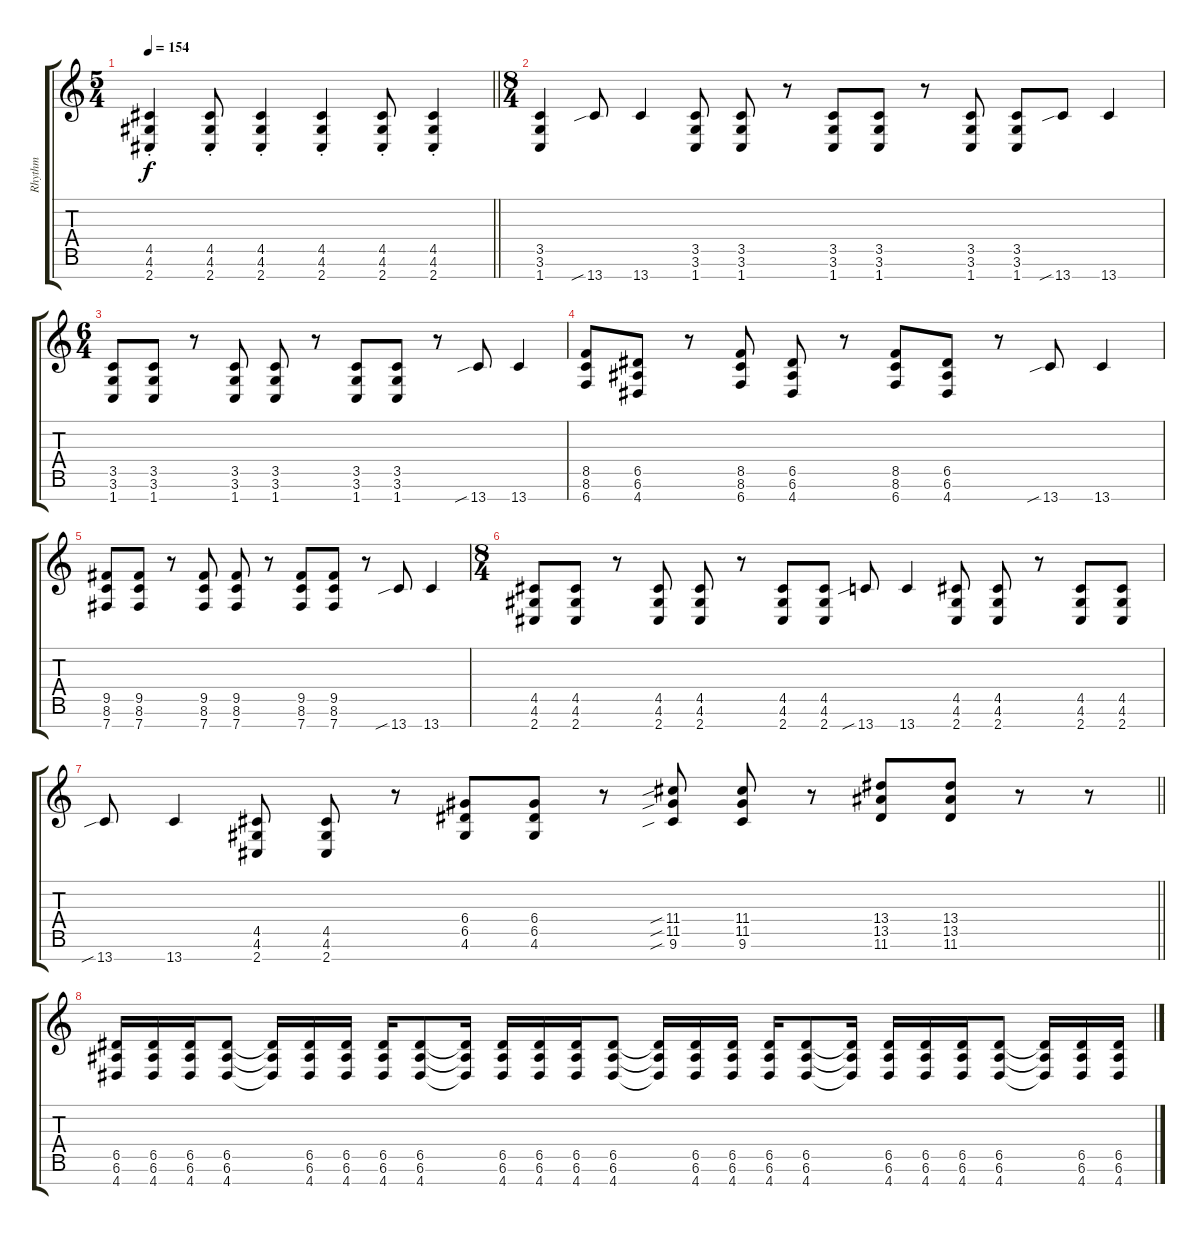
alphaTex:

\track ("Rhythm" "Rhythm") {instrument distortionguitar}
\staff {score tabs}
\tuning (E4 B3 G3 D3 A2 E2 B1) {hide}
\ts (5 4)
\tempo 154
\clef g2
\barLineRight lightlight
\ks c
(4.5{st} 4.6{st} 2.7{st}).4{dy f} (4.5{st} 4.6{st} 2.7{st}).8 (4.5{st} 4.6{st} 2.7{st}).4 (4.5{st} 4.6{st} 2.7{st}).4 (4.5{st} 4.6{st} 2.7{st}).8 (4.5{st} 4.6{st} 2.7{st}).4 |
\ts (8 4)
(3.5 3.6 1.7).4 13.7{sib}.8 13.7.4 (3.5 3.6 1.7).8 (3.5 3.6 1.7).8 r.8 (3.5 3.6 1.7).8 (3.5 3.6 1.7).8 r.8 (3.5 3.6 1.7).8 (3.5 3.6 1.7).8 13.7{sib}.8 13.7.4 |
\ts (6 4)
(3.5 3.6 1.7).8 (3.5 3.6 1.7).8 r.8 (3.5 3.6 1.7).8 (3.5 3.6 1.7).8 r.8 (3.5 3.6 1.7).8 (3.5 3.6 1.7).8 r.8 13.7{sib}.8 13.7.4 |
(8.5 8.6 6.7).8 (6.5 6.6 4.7).8 r.8 (8.5 8.6 6.7).8 (6.5 6.6 4.7).8 r.8 (8.5 8.6 6.7).8 (6.5 6.6 4.7).8 r.8 13.7{sib}.8 13.7.4 |
(9.5 8.6 7.7).8 (9.5 8.6 7.7).8 r.8 (9.5 8.6 7.7).8 (9.5 8.6 7.7).8 r.8 (9.5 8.6 7.7).8 (9.5 8.6 7.7).8 r.8 13.7{sib}.8 13.7.4 |
\ts (8 4)
(4.5 4.6 2.7).8 (4.5 4.6 2.7).8 r.8 (4.5 4.6 2.7).8 (4.5 4.6 2.7).8 r.8 (4.5 4.6 2.7).8 (4.5 4.6 2.7).8 13.7{sib}.8 13.7.4 (4.5 4.6 2.7).8 (4.5 4.6 2.7).8 r.8 (4.5 4.6 2.7).8 (4.5 4.6 2.7).8 |
\barLineRight lightlight
13.7{sib}.8 13.7.4 (4.5 4.6 2.7).8 (4.5 4.6 2.7).8 r.8 (6.4 6.5 4.6).8 (6.4 6.5 4.6).8 r.8 (11.4{sib} 11.5{sib} 9.6{sib}).8 (11.4 11.5 9.6).8 r.8 (13.4 13.5 11.6).8 (13.4 13.5 11.6).8 r.8 r.8 |
(6.5 6.6 4.7).16 (6.5 6.6 4.7).16 (6.5 6.6 4.7).16 (6.5 6.6 4.7).8 (6.5{t} 6.6{t} 4.7{t}).16 (6.5 6.6 4.7).16 (6.5 6.6 4.7).16 (6.5 6.6 4.7).16 (6.5 6.6 4.7).8 (6.5{t} 6.6{t} 4.7{t}).16 (6.5 6.6 4.7).16 (6.5 6.6 4.7).16 (6.5 6.6 4.7).16 (6.5 6.6 4.7).8 (6.5{t} 6.6{t} 4.7{t}).16 (6.5 6.6 4.7).16 (6.5 6.6 4.7).16 (6.5 6.6 4.7).16 (6.5 6.6 4.7).8 (6.5{t} 6.6{t} 4.7{t}).16 (6.5 6.6 4.7).16 (6.5 6.6 4.7).16 (6.5 6.6 4.7).16 (6.5 6.6 4.7).8 (6.5{t} 6.6{t} 4.7{t}).16 (6.5 6.6 4.7).16 (6.5 6.6 4.7).16
